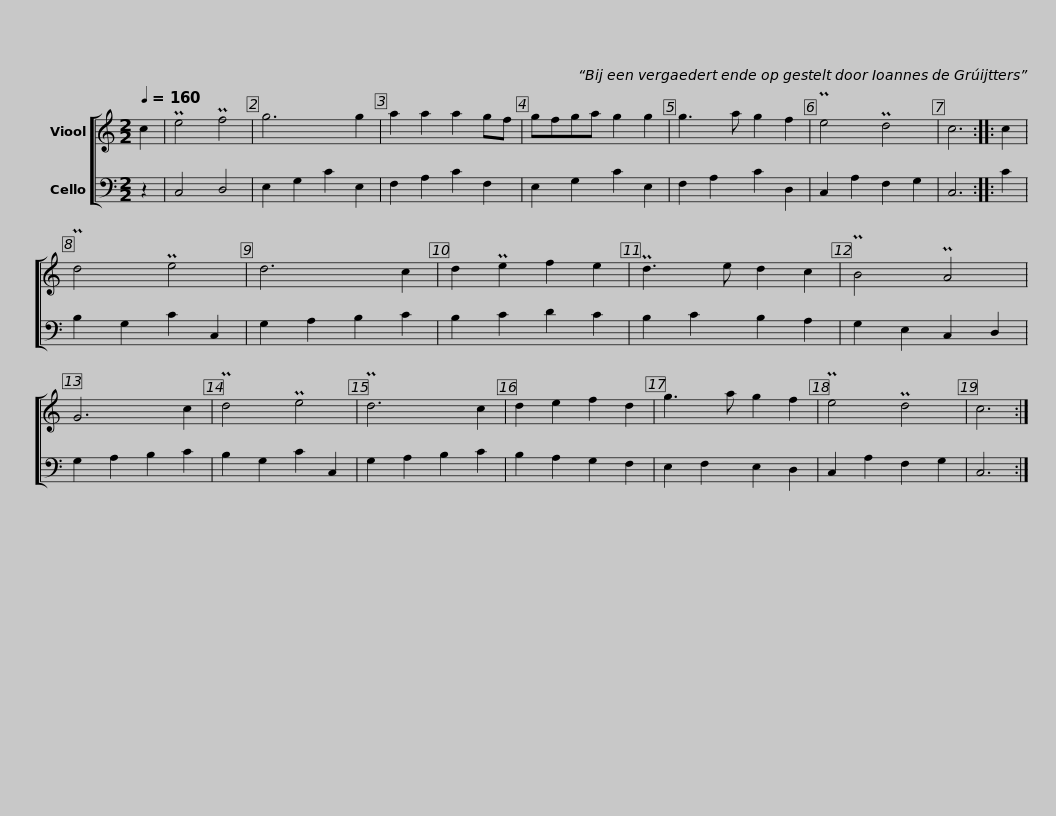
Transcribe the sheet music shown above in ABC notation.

X:1
%%score [ 1 2 ]
L:1/8
Q:1/4=160
M:2/2
I:linebreak $
K:C
V:1 treble
V:2 bass
V:1
 c2 | Pe4 Pf4 | g6 g2 | a2 a2 a2 gf | gfga g2 g2 | %5
 g3 a g2 f2 | Pe4 Pd4 | c6 ::$ c2 | Pd4 Pe4 | %10
 d6 c2 | d2 Pe2 f2 e2 | Pd3 e d2 c2 | PB4 PA4 | G6 c2 |$ %15
 Pd4 Pe4 | Pd6 c2 | d2 e2 f2 d2 | g3 a g2 f2 | Pe4 Pd4 | %20
 c6 :| %21
V:2
 z2 | C,4 D,4 | E,2 G,2 C2 E,2 | F,2 A,2 C2 F,2 | E,2 G,2 C2 E,2 | %5
 F,2 A,2 C2 D,2 | C,2 A,2 F,2 G,2 | C,6 ::$ C2 | B,2 G,2 C2 C,2 | %10
 G,2 A,2 B,2 C2 | B,2 C2 D2 C2 | B,2 C2 B,2 A,2 | G,2 E,2 C,2 D,2 | G,2 A,2 B,2 C2 |$ %15
 B,2 G,2 C2 C,2 | G,2 A,2 B,2 C2 | B,2 A,2 G,2 F,2 | E,2 F,2 E,2 D,2 | C,2 A,2 F,2 G,2 | %20
 C,6 :| %21
